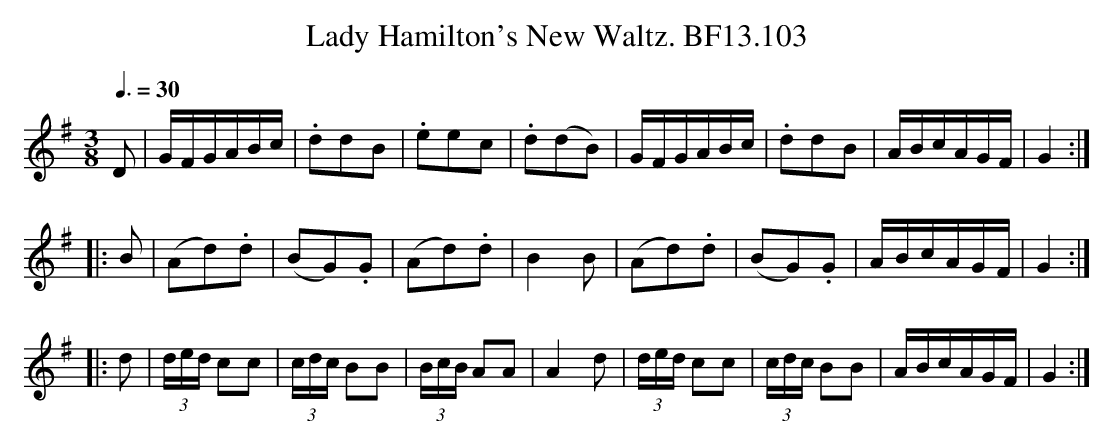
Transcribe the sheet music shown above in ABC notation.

X:1
T:Lady Hamilton's New Waltz. BF13.103
M:3/8
L:1/8
Q:3/8=30
K:G
D|G/F/G/A/B/c/|.dd-B|.ee-c|.d(dB)|\
G/F/G/A/B/c/|.dd-B|A/B/c/A/G/F/|G2:|
|:B|(Ad).d|(BG).G|(Ad).d|B2B|(Ad).d|(BG).G|A/B/c/A/G/F/|G2:|
|:d|(3d/e/d/ cc|(3c/d/c/ BB|(3B/c/B/ AA|A2d|\
(3d/e/d/ cc|(3c/d/c/ BB|A/NB/c/A/G/F/|G2:|
